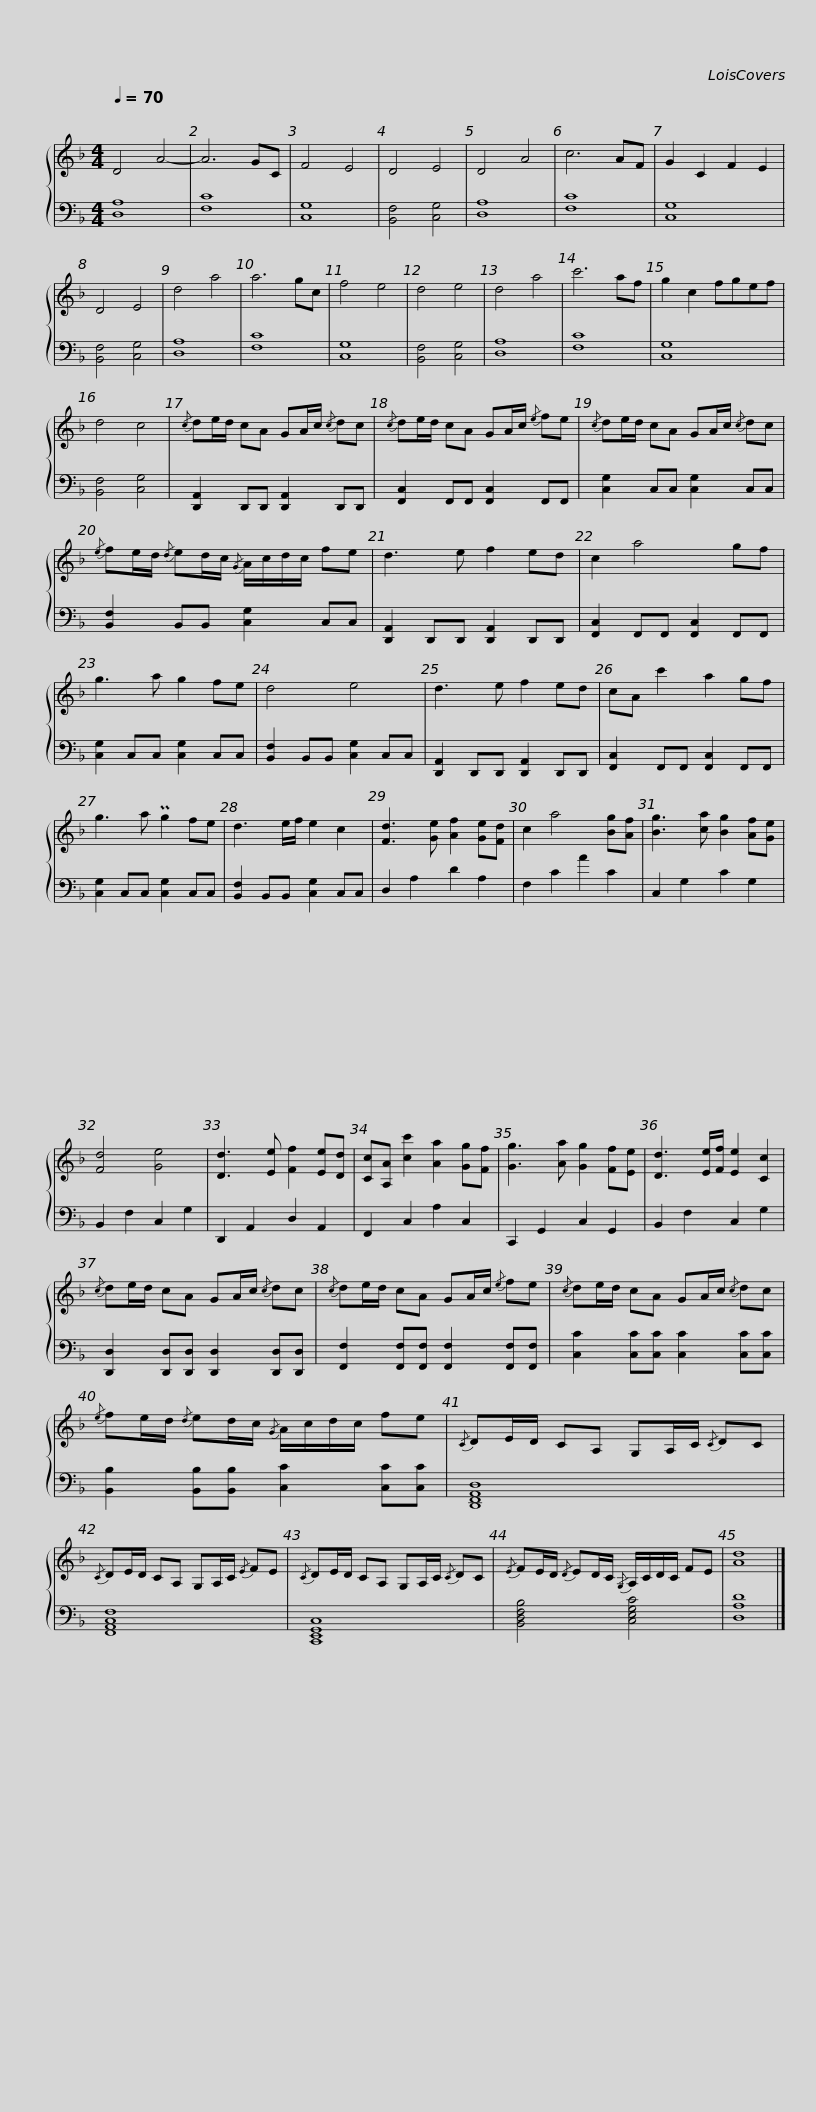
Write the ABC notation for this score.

X:1
%%score { 1 | 2 }
L:1/8
Q:1/4=70
M:4/4
I:linebreak $
K:F
V:1 treble
V:2 bass
V:1
 D4 A4- | A6 GC | F4 E4 | D4 E4 | D4 A4 | %5
 c6 AF | G2 C2 F2 E2 | D4 E4 | d4 a4 | a6 gc | %10
 f4 e4 | d4 e4 | d4 a4 |$ c'6 af | g2 c2 fgef | %15
 d4 c4 |{/c} de/d/ cA GA/c/{/c} dc |{/c} de/d/ cA GA/c/{/e} fe |${/c} de/d/ cA GA/c/{/c} dc |{/e} fe/d/{/d} ed/c/{/G} A/c/d/c/ fe | %20
 d3 e f2 ed | c2 a4 gf |$ g3 a g2 fe | d4 e4 | d3 e f2 ed | %25
 cA c'2 a2 gf | g3 a Pg2 fe | d3 e/f/ e2 c2 |$ [Fd]3 [Ge] [Af]2 [Ge][Fd] | c2 a4 [Bg][Af] | %30
 [Bg]3 [ca] [Bg]2 [Af][Ge] | [Fd]4 [Ge]4 | [Dd]3 [Ee] [Ff]2 [Ee][Dd] | [Cc][A,A] [cc']2 [Aa]2 [Gg][Ff] | [Gg]3 [Aa] [Gg]2 [Ff][Ee] |$ %35
 [Dd]3 [Ee]/[Ff]/ [Ee]2 [Cc]2 |{/c} de/d/ cA GA/c/{/c} dc |{/c} de/d/ cA GA/c/{/e} fe |{/c} de/d/ cA GA/c/{/c} dc |${/e} fe/d/{/d} ed/c/{/G} A/c/d/c/ fe | %40
{/C} DE/D/ CA, G,A,/C/{/C} DC |{/C} DE/D/ CA, G,A,/C/{/E} FE |${/C} DE/D/ CA, G,A,/C/{/C} DC |{/E} FE/D/{/D} ED/C/{/G,} A,/C/D/C/ FE | [Ad]8 |] %45
V:2
 [D,A,]8 | [F,C]8 | [C,G,]8 | [B,,F,]4 [C,G,]4 | [D,A,]8 | %5
 [F,C]8 | [C,G,]8 | [B,,F,]4 [C,G,]4 | [D,A,]8 | [F,C]8 | %10
 [C,G,]8 | [B,,F,]4 [C,G,]4 | [D,A,]8 |$ [F,C]8 | [C,G,]8 | %15
 [B,,F,]4 [C,G,]4 | [D,,A,,]2 D,,D,, [D,,A,,]2 D,,D,, | [F,,C,]2 F,,F,, [F,,C,]2 F,,F,, |$ [C,G,]2 C,C, [C,G,]2 C,C, | [B,,F,]2 B,,B,, [C,G,]2 C,C, | %20
 [D,,A,,]2 D,,D,, [D,,A,,]2 D,,D,, | [F,,C,]2 F,,F,, [F,,C,]2 F,,F,, |$ [C,G,]2 C,C, [C,G,]2 C,C, | [B,,F,]2 B,,B,, [C,G,]2 C,C, | [D,,A,,]2 D,,D,, [D,,A,,]2 D,,D,, | %25
 [F,,C,]2 F,,F,, [F,,C,]2 F,,F,, | [C,G,]2 C,C, [C,G,]2 C,C, | [B,,F,]2 B,,B,, [C,G,]2 C,C, |$ D,2 A,2 D2 A,2 | F,2 C2 A2 C2 | %30
 C,2 G,2 C2 G,2 | B,,2 F,2 C,2 G,2 | D,,2 A,,2 D,2 A,,2 | F,,2 C,2 A,2 C,2 | C,,2 G,,2 C,2 G,,2 |$ %35
 B,,2 F,2 C,2 G,2 | [D,,D,]2 [D,,D,][D,,D,] [D,,D,]2 [D,,D,][D,,D,] | [F,,F,]2 [F,,F,][F,,F,] [F,,F,]2 [F,,F,][F,,F,] | [C,C]2 [C,C][C,C] [C,C]2 [C,C][C,C] |$ [B,,B,]2 [B,,B,][B,,B,] [C,C]2 [C,C][C,C] | %40
 [D,,F,,A,,D,]8 | [F,,A,,C,F,]8 |$ [C,,E,,G,,C,]8 | [B,,D,F,B,]4 [C,E,G,C]4 | [D,A,D]8 |] %45
